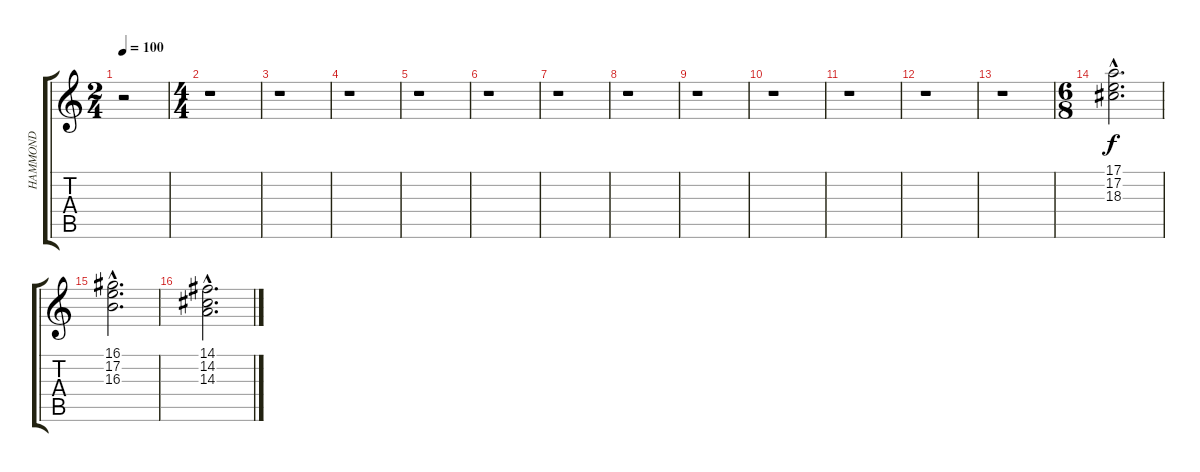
\track ("HAMMOND" "HAMMOND") {instrument drawbarorgan}
\staff {score tabs}
\tuning (E4 B3 G3 D3 A2 E2) {hide}
\ts (2 4)
\tempo 100
\clef g2
\ks c
r.2{dy f instrument drawbarorgan} |
\ts (4 4)
r.1 |
r.1 |
r.1 |
r.1 |
r.1 |
r.1 |
r.1 |
r.1 |
r.1 |
r.1 |
r.1 |
r.1 |
\ts (6 8)
(17.1{hac} 17.2{hac} 18.3{hac}).2{d} |
(16.1{hac} 17.2{hac} 16.3{hac}).2{d} |
(14.1{hac} 14.2{hac} 14.3{hac}).2{d}
